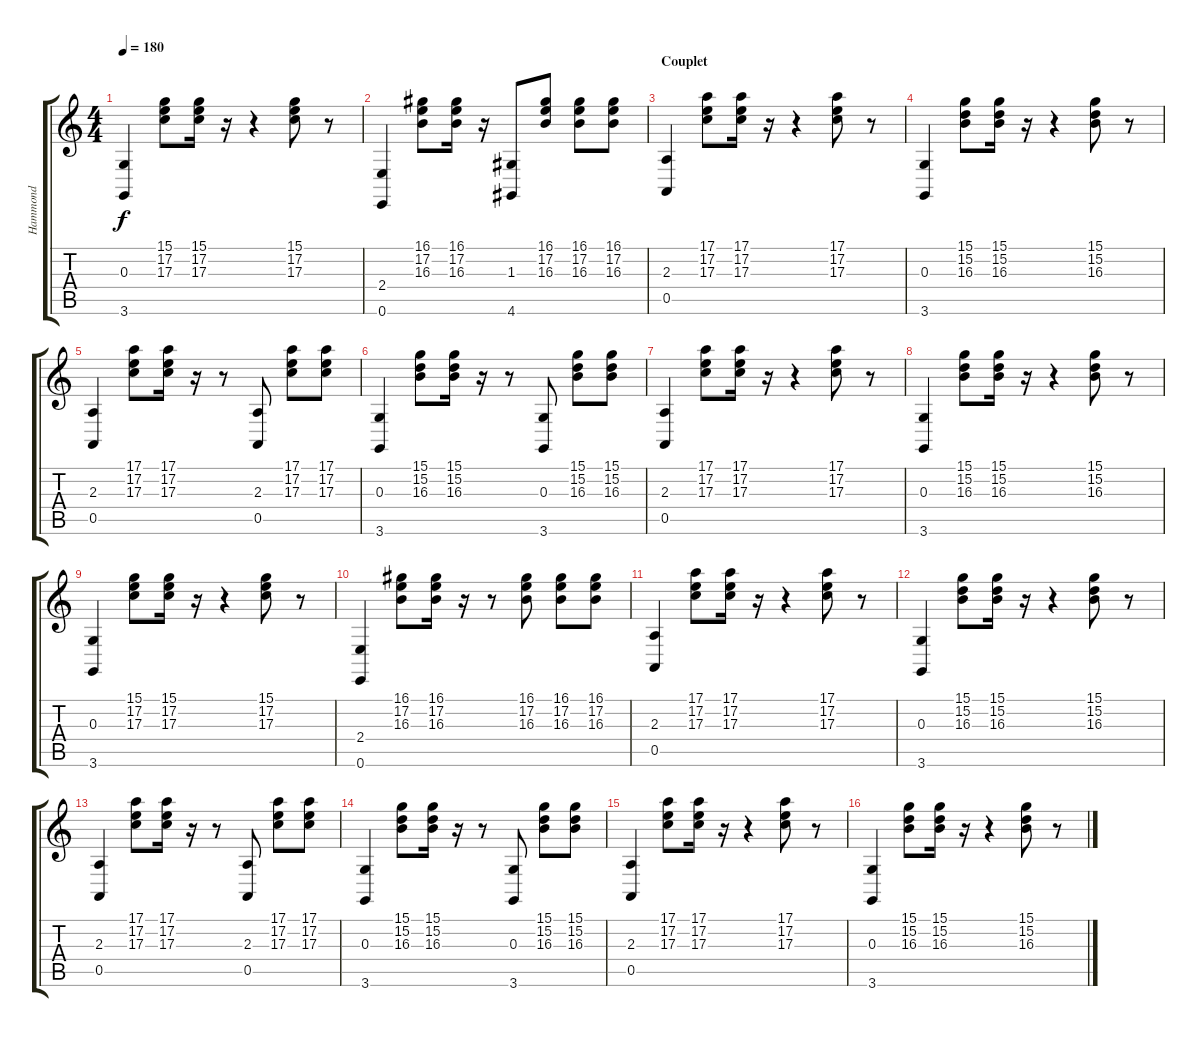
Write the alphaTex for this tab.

\track ("Hammond" "Hammond") {instrument drawbarorgan}
\staff {score tabs}
\tuning (E4 B3 G3 D3 A2 E2) {hide}
\ts (4 4)
\tempo 180
\clef g2
\ks c
(0.3 3.6).4{dy f} (15.1 17.2 17.3).8 (15.1 17.2 17.3).16 r.16 r.4 (15.1 17.2 17.3).8 r.8 |
(2.4 0.6).4 (16.1 17.2 16.3).8 (16.1 17.2 16.3).16 r.16 (1.3 4.6).8 (16.1 17.2 16.3).8 (16.1 17.2 16.3).8 (16.1 17.2 16.3).8 |
\section ("" "Couplet")
(2.3 0.5).4 (17.1 17.2 17.3).8 (17.1 17.2 17.3).16 r.16 r.4 (17.1 17.2 17.3).8 r.8 |
(0.3 3.6).4 (15.1 15.2 16.3).8 (15.1 15.2 16.3).16 r.16 r.4 (15.1 15.2 16.3).8 r.8 |
(2.3 0.5).4 (17.1 17.2 17.3).8 (17.1 17.2 17.3).16 r.16 r.8 (2.3 0.5).8 (17.1 17.2 17.3).8 (17.1 17.2 17.3).8 |
(0.3 3.6).4 (15.1 15.2 16.3).8 (15.1 15.2 16.3).16 r.16 r.8 (0.3 3.6).8 (15.1 15.2 16.3).8 (15.1 15.2 16.3).8 |
(2.3 0.5).4 (17.1 17.2 17.3).8 (17.1 17.2 17.3).16 r.16 r.4 (17.1 17.2 17.3).8 r.8 |
(0.3 3.6).4 (15.1 15.2 16.3).8 (15.1 15.2 16.3).16 r.16 r.4 (15.1 15.2 16.3).8 r.8 |
(0.3 3.6).4 (15.1 17.2 17.3).8 (15.1 17.2 17.3).16 r.16 r.4 (15.1 17.2 17.3).8 r.8 |
(2.4 0.6).4 (16.1 17.2 16.3).8 (16.1 17.2 16.3).16 r.16 r.8 (16.1 17.2 16.3).8 (16.1 17.2 16.3).8 (16.1 17.2 16.3).8 |
(2.3 0.5).4 (17.1 17.2 17.3).8 (17.1 17.2 17.3).16 r.16 r.4 (17.1 17.2 17.3).8 r.8 |
(0.3 3.6).4 (15.1 15.2 16.3).8 (15.1 15.2 16.3).16 r.16 r.4 (15.1 15.2 16.3).8 r.8 |
(2.3 0.5).4 (17.1 17.2 17.3).8 (17.1 17.2 17.3).16 r.16 r.8 (2.3 0.5).8 (17.1 17.2 17.3).8 (17.1 17.2 17.3).8 |
(0.3 3.6).4 (15.1 15.2 16.3).8 (15.1 15.2 16.3).16 r.16 r.8 (0.3 3.6).8 (15.1 15.2 16.3).8 (15.1 15.2 16.3).8 |
(2.3 0.5).4 (17.1 17.2 17.3).8 (17.1 17.2 17.3).16 r.16 r.4 (17.1 17.2 17.3).8 r.8 |
(0.3 3.6).4 (15.1 15.2 16.3).8 (15.1 15.2 16.3).16 r.16 r.4 (15.1 15.2 16.3).8 r.8
